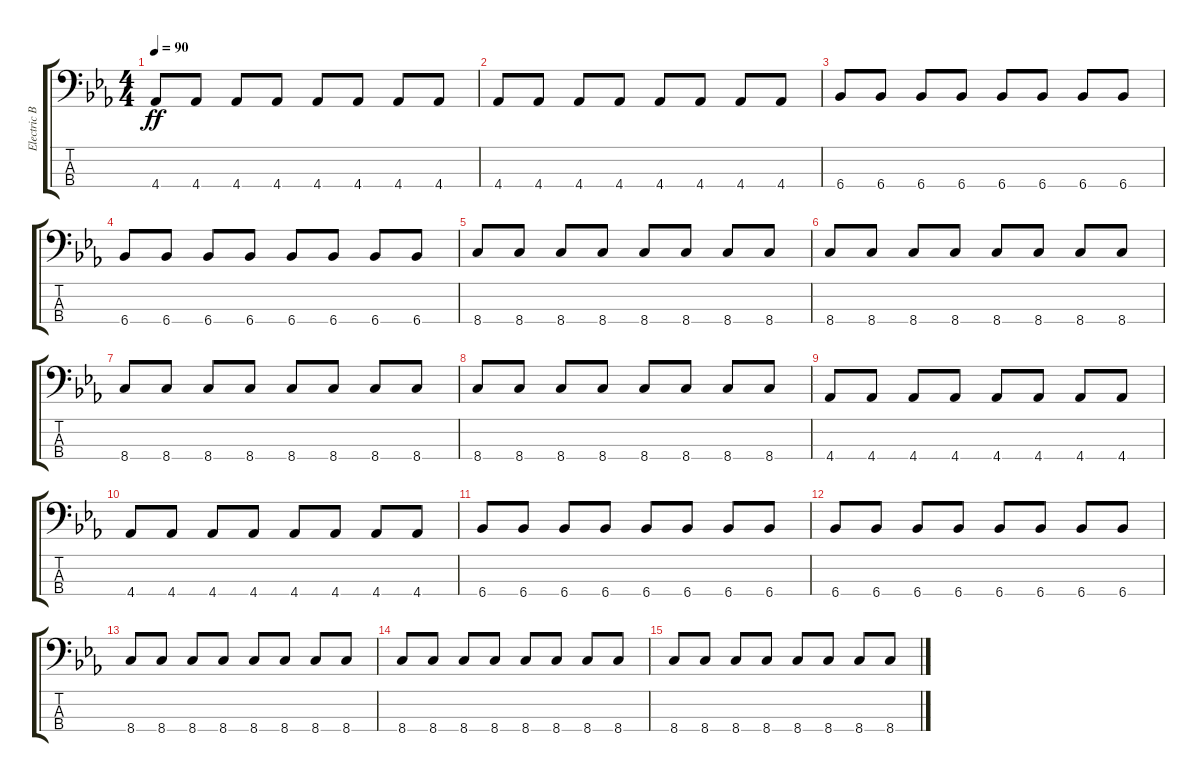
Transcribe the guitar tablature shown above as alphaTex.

\track ("Electric Bass" "Electric B") {instrument electricbassfinger}
\staff {score tabs}
\tuning (G2 D2 A1 E1) {hide}
\ts (4 4)
\tempo 90
\clef f4
\ks cminor
4.4.8{dy ff} 4.4.8 4.4.8 4.4.8 4.4.8 4.4.8 4.4.8 4.4.8 |
4.4.8 4.4.8 4.4.8 4.4.8 4.4.8 4.4.8 4.4.8 4.4.8 |
6.4.8 6.4.8 6.4.8 6.4.8 6.4.8 6.4.8 6.4.8 6.4.8 |
6.4.8 6.4.8 6.4.8 6.4.8 6.4.8 6.4.8 6.4.8 6.4.8 |
8.4.8 8.4.8 8.4.8 8.4.8 8.4.8 8.4.8 8.4.8 8.4.8 |
8.4.8 8.4.8 8.4.8 8.4.8 8.4.8 8.4.8 8.4.8 8.4.8 |
8.4.8 8.4.8 8.4.8 8.4.8 8.4.8 8.4.8 8.4.8 8.4.8 |
8.4.8 8.4.8 8.4.8 8.4.8 8.4.8 8.4.8 8.4.8 8.4.8 |
4.4.8 4.4.8 4.4.8 4.4.8 4.4.8 4.4.8 4.4.8 4.4.8 |
4.4.8 4.4.8 4.4.8 4.4.8 4.4.8 4.4.8 4.4.8 4.4.8 |
6.4.8 6.4.8 6.4.8 6.4.8 6.4.8 6.4.8 6.4.8 6.4.8 |
6.4.8 6.4.8 6.4.8 6.4.8 6.4.8 6.4.8 6.4.8 6.4.8 |
8.4.8 8.4.8 8.4.8 8.4.8 8.4.8 8.4.8 8.4.8 8.4.8 |
8.4.8 8.4.8 8.4.8 8.4.8 8.4.8 8.4.8 8.4.8 8.4.8 |
8.4.8 8.4.8 8.4.8 8.4.8 8.4.8 8.4.8 8.4.8 8.4.8
